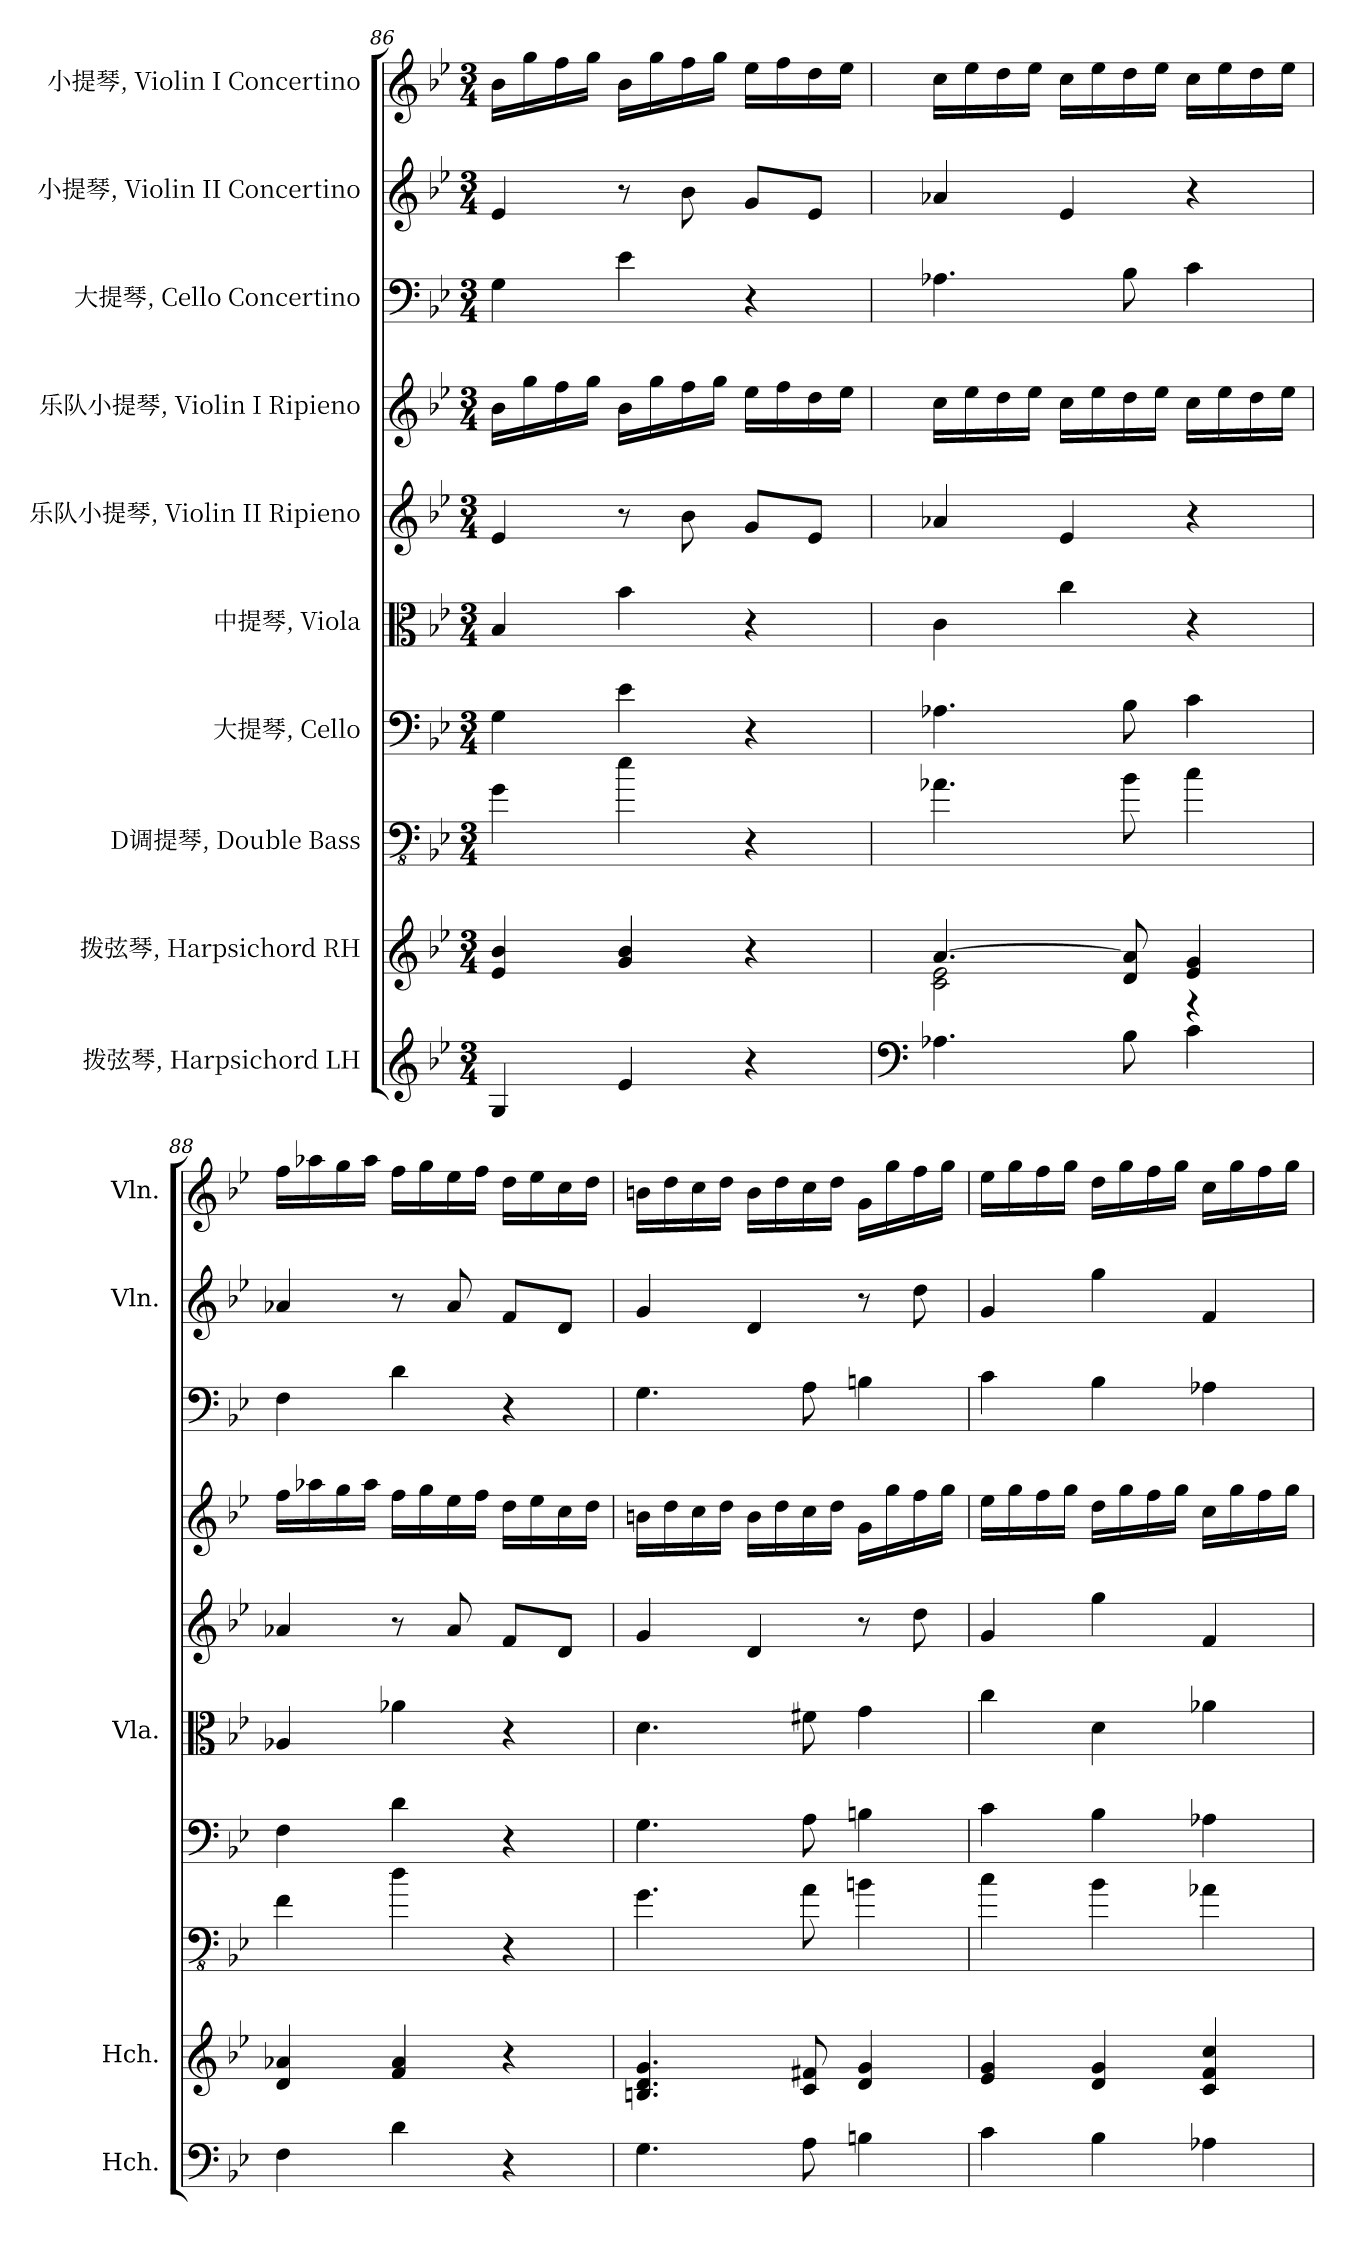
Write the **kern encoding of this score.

**kern	**kern	**kern	**kern	**kern	**kern	**kern	**kern	**kern	**kern
*part10	*part9	*part8	*part7	*part6	*part5	*part4	*part3	*part2	*part1
*staff10	*staff9	*staff8	*staff7	*staff6	*staff5	*staff4	*staff3	*staff2	*staff1
*I"拨弦琴, Harpsichord LH	*I"拨弦琴, Harpsichord RH	*I"D调提琴, Double Bass	*I"大提琴, Cello	*I"中提琴, Viola	*I"乐队小提琴, Violin II Ripieno	*I"乐队小提琴, Violin I Ripieno	*I"大提琴, Cello Concertino	*I"小提琴, Violin II Concertino	*I"小提琴, Violin I Concertino
*I'Hch.	*I'Hch.	*	*	*I'Vla.	*	*	*	*I'Vln.	*I'Vln.
!!LO:PB:g=z
*clefG2	*clefG2	*clefFv4	*clefF4	*clefC3	*clefG2	*clefG2	*clefF4	*clefG2	*clefG2
*	*	*ITrd7c12	*	*	*	*	*	*	*
*k[b-e-]	*k[b-e-]	*k[b-e-]	*k[b-e-]	*k[b-e-]	*k[b-e-]	*k[b-e-]	*k[b-e-]	*k[b-e-]	*k[b-e-]
*M3/4	*M3/4	*M3/4	*M3/4	*M3/4	*M3/4	*M3/4	*M3/4	*M3/4	*M3/4
=86	=86	=86	=86	=86	=86	=86	=86	=86	=86
4G/	4e-/ 4b-/	4GG\	4G\	4B-/	4e-/	16b-\LL	4G\	4e-/	16b-\LL
.	.	.	.	.	.	16gg\	.	.	16gg\
.	.	.	.	.	.	16ff\	.	.	16ff\
.	.	.	.	.	.	16gg\JJ	.	.	16gg\JJ
4e-/	4g/ 4b-/	4E-\	4e-\	4b-\	8r	16b-\LL	4e-\	8r	16b-\LL
.	.	.	.	.	.	16gg\	.	.	16gg\
.	.	.	.	.	8b-\	16ff\	.	8b-\	16ff\
.	.	.	.	.	.	16gg\JJ	.	.	16gg\JJ
4r	4r	4r	4r	4r	8g/L	16ee-\LL	4r	8g/L	16ee-\LL
.	.	.	.	.	.	16ff\	.	.	16ff\
.	.	.	.	.	8e-/J	16dd\	.	8e-/J	16dd\
.	.	.	.	.	.	16ee-\JJ	.	.	16ee-\JJ
=87	=87	=87	=87	=87	=87	=87	=87	=87	=87
*clefF4	*	*	*	*	*	*	*	*	*
*	*^	*	*	*	*	*	*	*	*
4.A-X\	[4.a/	2c\ 2e-\	4.AA-X\	4.A-X\	4c\	4a-X/	16cc\LL	4.A-X\	4a-X/	16cc\LL
.	.	.	.	.	.	.	16ee-\	.	.	16ee-\
.	.	.	.	.	.	.	16dd\	.	.	16dd\
.	.	.	.	.	.	.	16ee-\JJ	.	.	16ee-\JJ
.	.	.	.	.	4cc\	4e-/	16cc\LL	.	4e-/	16cc\LL
.	.	.	.	.	.	.	16ee-\	.	.	16ee-\
8B-\	8d/ 8a/]	.	8BB-\	8B-\	.	.	16dd\	8B-\	.	16dd\
.	.	.	.	.	.	.	16ee-\JJ	.	.	16ee-\JJ
4c\	4e-/ 4g/	4r	4C\	4c\	4r	4r	16cc\LL	4c\	4r	16cc\LL
.	.	.	.	.	.	.	16ee-\	.	.	16ee-\
.	.	.	.	.	.	.	16dd\	.	.	16dd\
.	.	.	.	.	.	.	16ee-\JJ	.	.	16ee-\JJ
*	*v	*v	*	*	*	*	*	*	*	*
=88	=88	=88	=88	=88	=88	=88	=88	=88	=88
4F\	4d/ 4a-X/	4FF\	4F\	4A-X/	4a-X/	16ff\LL	4F\	4a-X/	16ff\LL
.	.	.	.	.	.	16aa-X\	.	.	16aa-X\
.	.	.	.	.	.	16gg\	.	.	16gg\
.	.	.	.	.	.	16aa-\JJ	.	.	16aa-\JJ
4d\	4f/ 4a-/	4D\	4d\	4a-X\	8r	16ff\LL	4d\	8r	16ff\LL
.	.	.	.	.	.	16gg\	.	.	16gg\
.	.	.	.	.	8a-/	16ee-\	.	8a-/	16ee-\
.	.	.	.	.	.	16ff\JJ	.	.	16ff\JJ
4r	4r	4r	4r	4r	8f/L	16dd\LL	4r	8f/L	16dd\LL
.	.	.	.	.	.	16ee-\	.	.	16ee-\
.	.	.	.	.	8d/J	16cc\	.	8d/J	16cc\
.	.	.	.	.	.	16dd\JJ	.	.	16dd\JJ
!!LO:PB:g=z
=89	=89	=89	=89	=89	=89	=89	=89	=89	=89
4.G\	4.Bn/ 4.d/ 4.g/	4.GG\	4.G\	4.d\	4g/	16bn\LL	4.G\	4g/	16bn\LL
.	.	.	.	.	.	16dd\	.	.	16dd\
.	.	.	.	.	.	16cc\	.	.	16cc\
.	.	.	.	.	.	16dd\JJ	.	.	16dd\JJ
.	.	.	.	.	4d/	16b\LL	.	4d/	16b\LL
.	.	.	.	.	.	16dd\	.	.	16dd\
8A\	8c/ 8f#X/	8AA\	8A\	8f#X\	.	16cc\	8A\	.	16cc\
.	.	.	.	.	.	16dd\JJ	.	.	16dd\JJ
4Bn\	4d/ 4g/	4BBn\	4Bn\	4g\	8r	16g\LL	4Bn\	8r	16g\LL
.	.	.	.	.	.	16gg\	.	.	16gg\
.	.	.	.	.	8dd\	16ff\	.	8dd\	16ff\
.	.	.	.	.	.	16gg\JJ	.	.	16gg\JJ
=90	=90	=90	=90	=90	=90	=90	=90	=90	=90
4c\	4e-/ 4g/	4C\	4c\	4cc\	4g/	16ee-\LL	4c\	4g/	16ee-\LL
.	.	.	.	.	.	16gg\	.	.	16gg\
.	.	.	.	.	.	16ff\	.	.	16ff\
.	.	.	.	.	.	16gg\JJ	.	.	16gg\JJ
4B-\	4d/ 4g/	4BB-\	4B-\	4d\	4gg\	16dd\LL	4B-\	4gg\	16dd\LL
.	.	.	.	.	.	16gg\	.	.	16gg\
.	.	.	.	.	.	16ff\	.	.	16ff\
.	.	.	.	.	.	16gg\JJ	.	.	16gg\JJ
4A-X\	4c/ 4f/ 4cc/	4AA-X\	4A-X\	4a-X\	4f/	16cc\LL	4A-X\	4f/	16cc\LL
.	.	.	.	.	.	16gg\	.	.	16gg\
.	.	.	.	.	.	16ff\	.	.	16ff\
.	.	.	.	.	.	16gg\JJ	.	.	16gg\JJ
=	=	=	=	=	=	=	=	=	=
*-	*-	*-	*-	*-	*-	*-	*-	*-	*-
